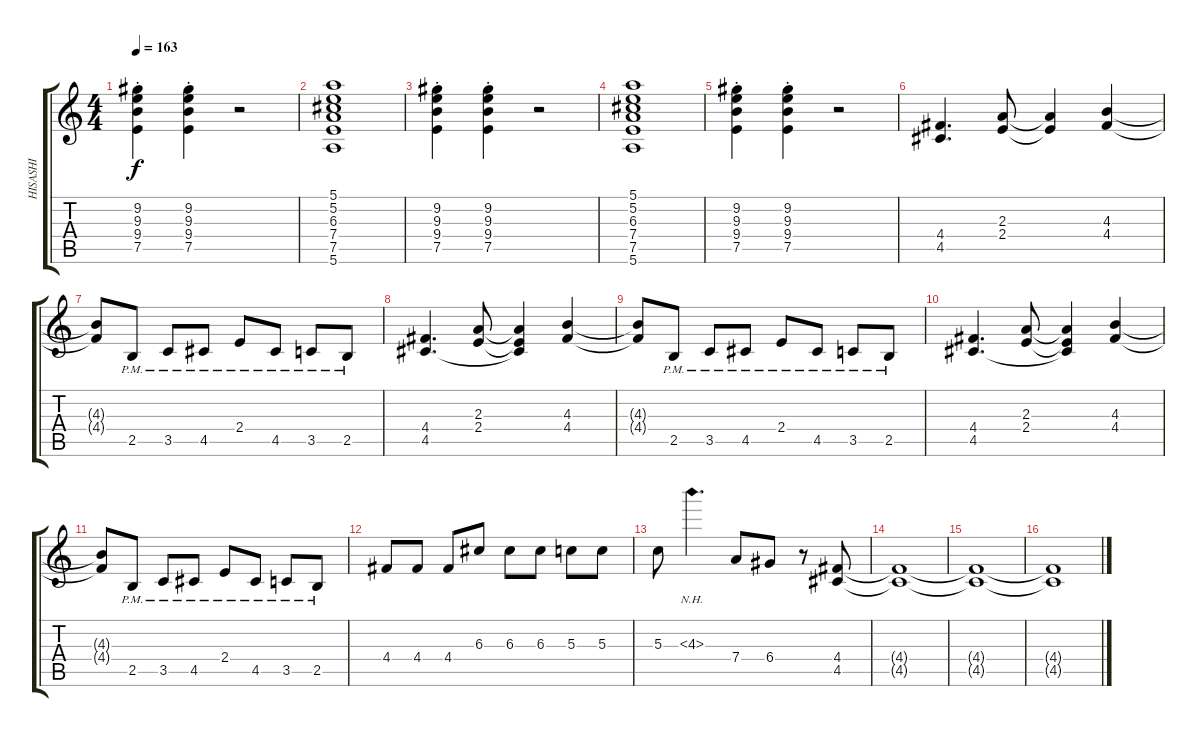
\track ("HISASHI" "HISASHI") {instrument overdrivenguitar}
\staff {score tabs}
\tuning (E4 B3 G3 D3 A2 E2) {hide}
\ts (4 4)
\tempo 163
\clef g2
\ks c
(9.2{st} 9.3{st} 9.4{st} 7.5{st}).4{dy f} (9.2{st} 9.3{st} 9.4{st} 7.5{st}).4 r.2 |
(5.1 5.2 6.3 7.4 7.5 5.6).1 |
(9.2{st} 9.3{st} 9.4{st} 7.5{st}).4 (9.2{st} 9.3{st} 9.4{st} 7.5{st}).4 r.2 |
(5.1 5.2 6.3 7.4 7.5 5.6).1 |
(9.2{st} 9.3{st} 9.4{st} 7.5{st}).4 (9.2{st} 9.3{st} 9.4{st} 7.5{st}).4 r.2 |
(4.4 4.5).4{d} (2.3 2.4).8 (2.3{t} 2.4{t}).4 (4.3 4.4).4 |
(4.3{t} 4.4{t}).8 2.5{pm}.8 3.5{pm}.8 4.5{pm}.8 2.4{pm}.8 4.5{pm}.8 3.5{pm}.8 2.5{pm}.8 |
(4.4 4.5).4{d} (2.3 2.4).8 (2.3{t} 2.4{t} 4.5{t}).4 (4.3 4.4).4 |
(4.3{t} 4.4{t}).8 2.5{pm}.8 3.5{pm}.8 4.5{pm}.8 2.4{pm}.8 4.5{pm}.8 3.5{pm}.8 2.5{pm}.8 |
(4.4 4.5).4{d} (2.3 2.4).8 (2.3{t} 2.4{t} 4.5{t}).4 (4.3 4.4).4 |
(4.3{t} 4.4{t}).8 2.5{pm}.8 3.5{pm}.8 4.5{pm}.8 2.4{pm}.8 4.5{pm}.8 3.5{pm}.8 2.5{pm}.8 |
4.4.8 4.4.8 4.4.8 6.3.8 6.3.8 6.3.8 5.3.8 5.3.8 |
5.3.8 4.3{nh}.4{d} 7.4.8 6.4.8 r.8 (4.4 4.5).8 |
(4.4{t} 4.5{t}).1 |
(4.4{t} 4.5{t}).1 |
(4.4{t} 4.5{t}).1
